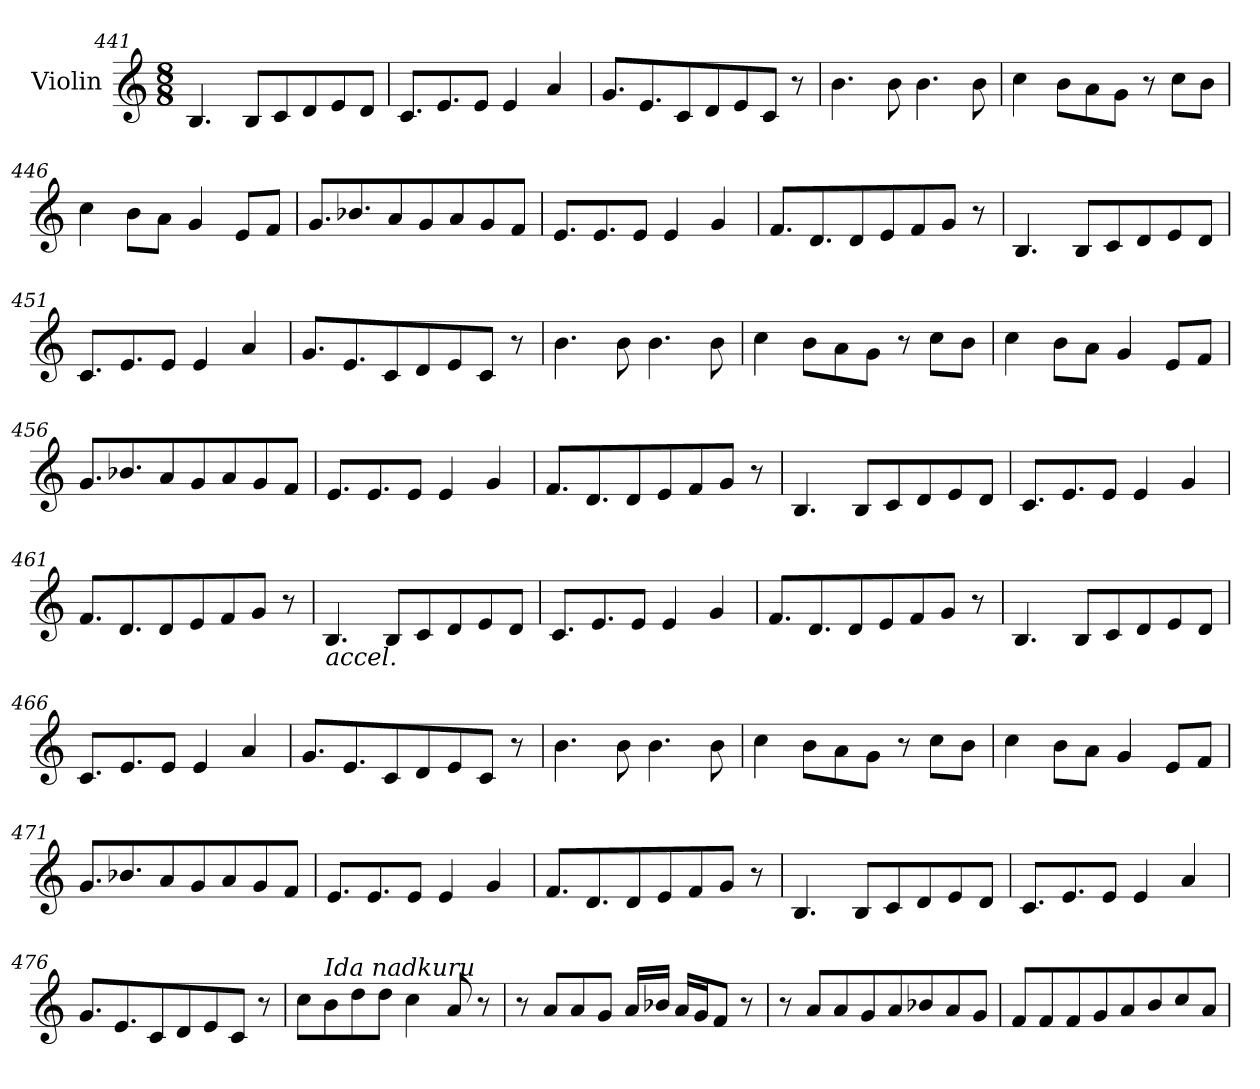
**kern
*part1
*staff1
*I"Violin
!!LO:LB:g=z
*clefG2
*k[]
*M8/8
=441
4.B/
8B/L
8c/
8d/
8e/
8d/J
=442
8.c/L
8.e/
8e/J
4e/
4a/
=443
8.g/L
8.e/
8c/
8d/
8e/
8c/J
8r
=444
4.b\
8b\
4.b\
8b\
!!LO:LB:g=z
=445
4cc\
8b\L
8a\
8g\J
8r
8cc\L
8b\J
=446
4cc\
8b\L
8a\J
4g/
8e/L
8f/J
=447
8.g/L
8.b-X/
8a/
8g/
8a/
8g/
8f/J
=448
8.e/L
8.e/
8e/J
4e/
4g/
!!LO:LB:g=z
=449
8.f/L
8.d/
8d/
8e/
8f/
8g/J
8r
=450
4.B/
8B/L
8c/
8d/
8e/
8d/J
=451
8.c/L
8.e/
8e/J
4e/
4a/
=452
8.g/L
8.e/
8c/
8d/
8e/
8c/J
8r
=453
4.b\
8b\
4.b\
8b\
!!LO:LB:g=z
=454
4cc\
8b\L
8a\
8g\J
8r
8cc\L
8b\J
=455
4cc\
8b\L
8a\J
4g/
8e/L
8f/J
=456
8.g/L
8.b-X/
8a/
8g/
8a/
8g/
8f/J
=457
8.e/L
8.e/
8e/J
4e/
4g/
!!LO:LB:g=z
=458
8.f/L
8.d/
8d/
8e/
8f/
8g/J
8r
=459
4.B/
8B/L
8c/
8d/
8e/
8d/J
=460
8.c/L
8.e/
8e/J
4e/
4g/
=461
8.f/L
8.d/
8d/
8e/
8f/
8g/J
8r
!!LO:LB:g=z
=462
!LO:TX:b:i:t=accel.
4.B/
8B/L
8c/
8d/
8e/
8d/J
=463
8.c/L
8.e/
8e/J
4e/
4g/
=464
8.f/L
8.d/
8d/
8e/
8f/
8g/J
8r
=465
4.B/
8B/L
8c/
8d/
8e/
8d/J
!!LO:LB:g=z
=466
8.c/L
8.e/
8e/J
4e/
4a/
=467
8.g/L
8.e/
8c/
8d/
8e/
8c/J
8r
=468
4.b\
8b\
4.b\
8b\
=469
4cc\
8b\L
8a\
8g\J
8r
8cc\L
8b\J
=470
4cc\
8b\L
8a\J
4g/
8e/L
8f/J
!!LO:LB:g=z
=471
8.g/L
8.b-X/
8a/
8g/
8a/
8g/
8f/J
=472
8.e/L
8.e/
8e/J
4e/
4g/
=473
8.f/L
8.d/
8d/
8e/
8f/
8g/J
8r
=474
4.B/
8B/L
8c/
8d/
8e/
8d/J
=475
8.c/L
8.e/
8e/J
4e/
4a/
!!LO:LB:g=z
=476
8.g/L
8.e/
8c/
8d/
8e/
8c/J
8r
=477
*MM120
8cc\L
!LO:TX:a:i:t=Ida nadkuru
8b\
8dd\
8dd\J
4cc\
8a/
8r
=478
8r
8a/L
8a/
8g/J
16a/LL
16b-X/JJ
16a/LL
16g/J
8f/J
8r
!!LO:LB:g=z
=479
8r
8a/L
8a/
8g/
8a/
8b-X/
8a/
8g/J
=480
8f/L
8f/
8f/
8g/
8a/
8b/
8cc/
8a/J
=
*-
